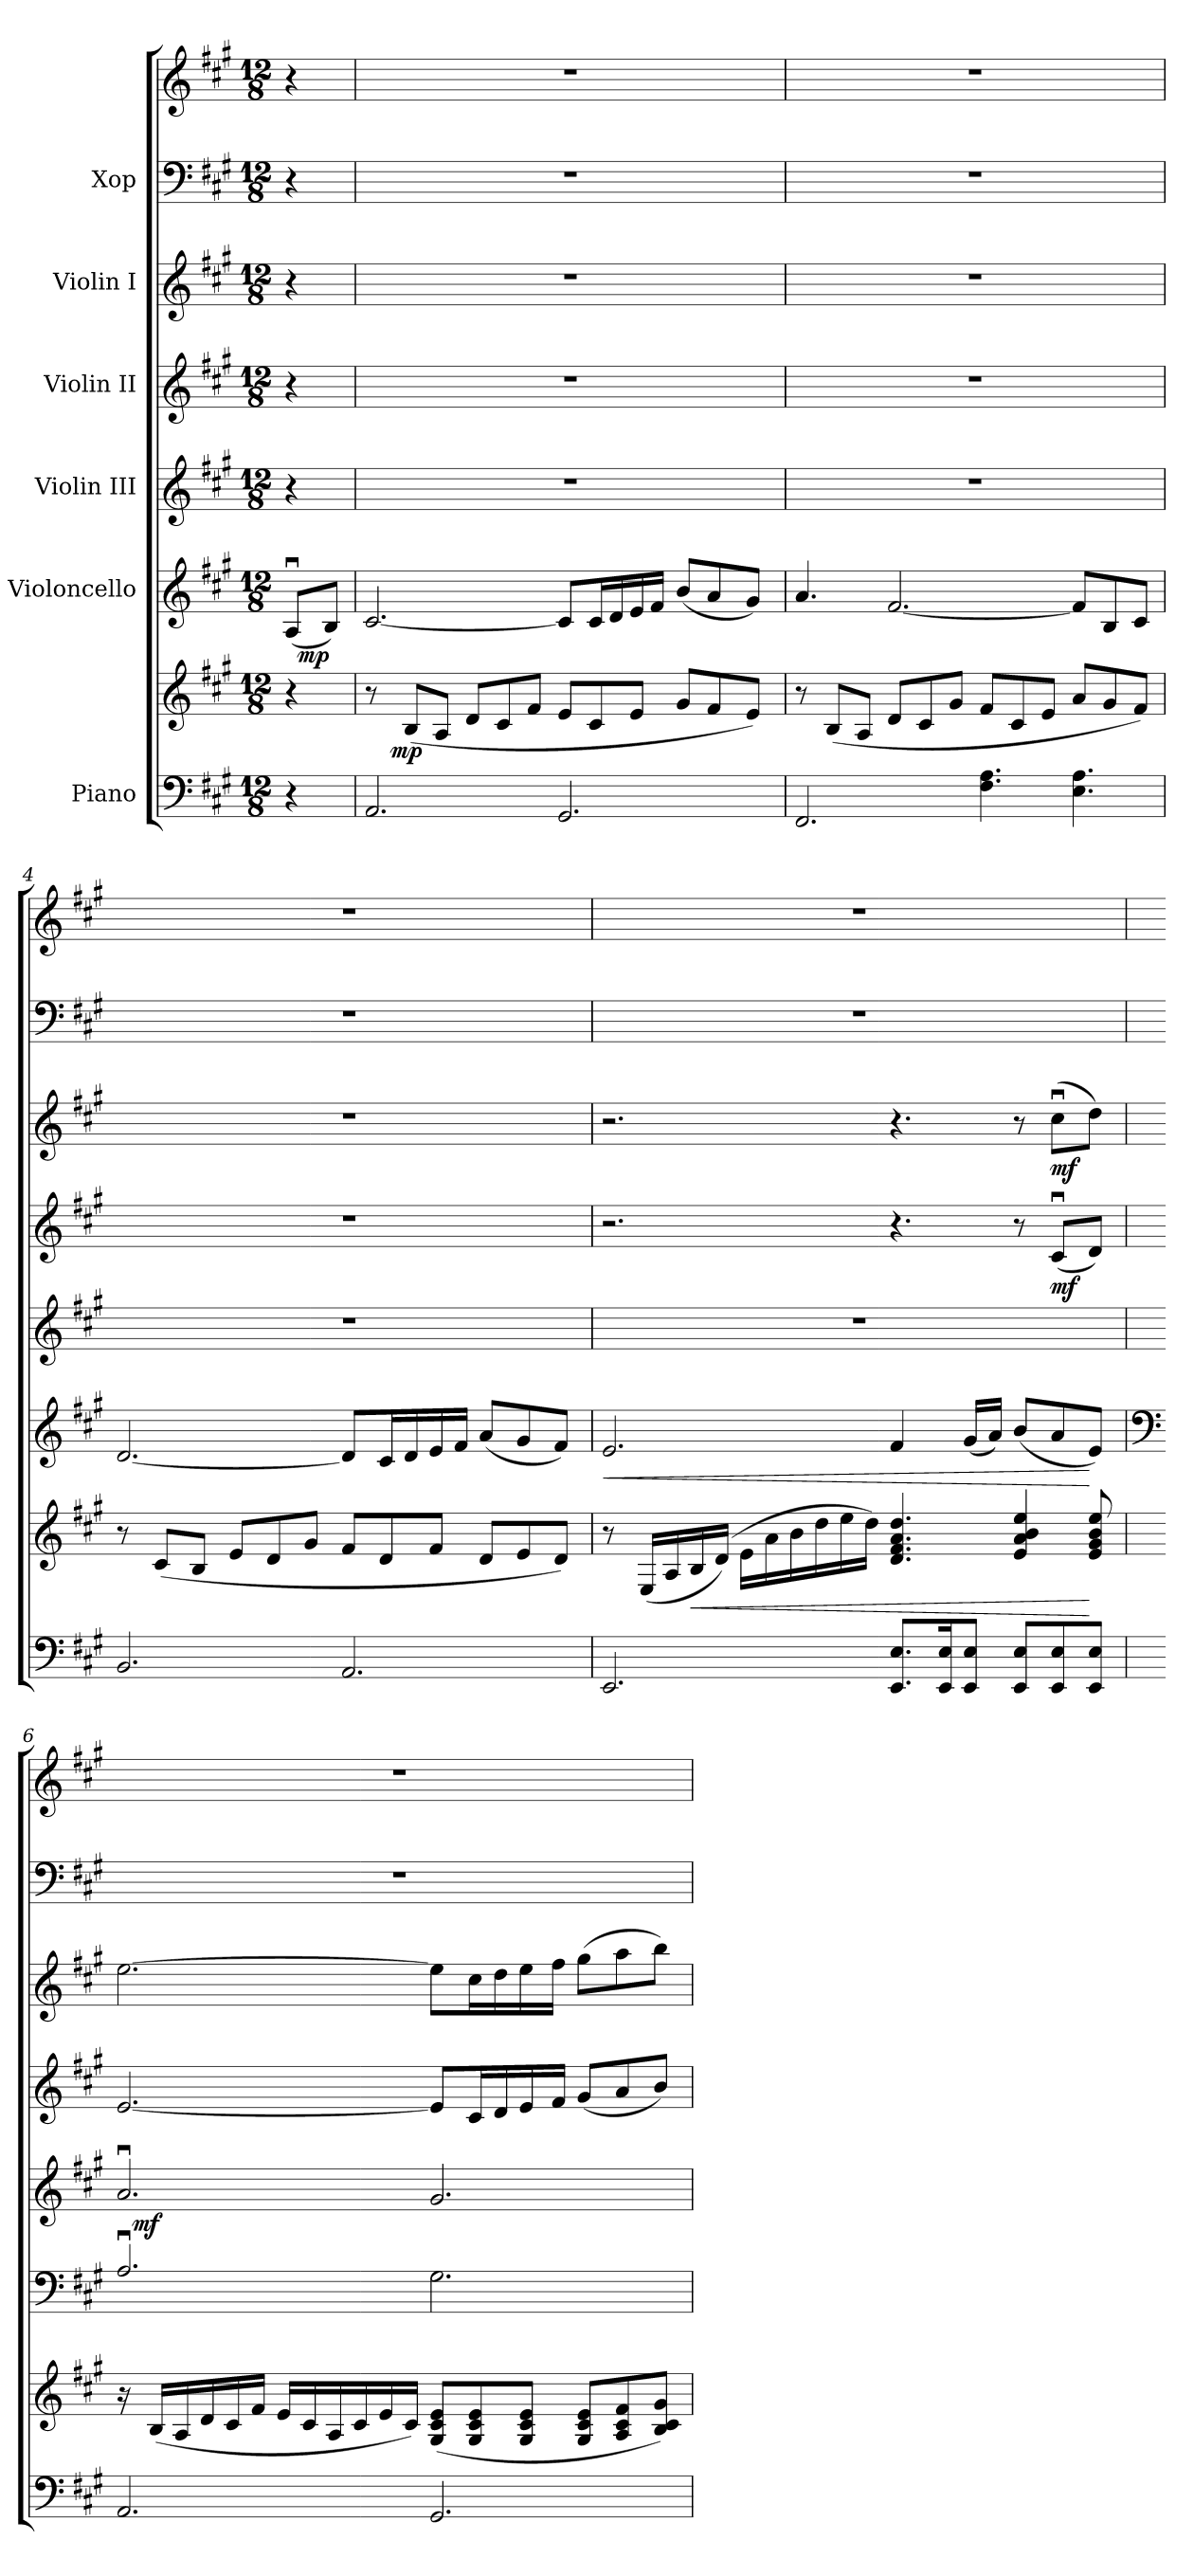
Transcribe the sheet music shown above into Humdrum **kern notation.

**kern	**kern	**dynam	**kern	**dynam	**kern	**dynam	**kern	**dynam	**kern	**dynam	**kern	**kern
*part6	*part6	*part6	*part5	*part5	*part4	*part4	*part3	*part3	*part2	*part2	*part1	*part1
*staff8	*staff7	*staff7/8	*staff6	*staff6	*staff5	*staff5	*staff4	*staff4	*staff3	*staff3	*staff2	*staff1
*I"Piano	*	*	*I"Violoncello	*	*I"Violin III	*	*I"Violin II	*	*I"Violin I	*	*I"Хор	*
!!LO:PB:g=z
*clefF4	*clefG2	*	*clefG2	*	*clefG2	*	*clefG2	*	*clefG2	*	*clefF4	*clefG2
*k[f#c#g#]	*k[f#c#g#]	*	*k[f#c#g#]	*	*k[f#c#g#]	*	*k[f#c#g#]	*	*k[f#c#g#]	*	*k[f#c#g#]	*k[f#c#g#]
*A:	*A:	*	*A:	*	*A:	*	*A:	*	*A:	*	*A:	*A:
*M12/8	*M12/8	*	*M12/8	*	*M12/8	*	*M12/8	*	*M12/8	*	*M12/8	*M12/8
=1	=1	=1	=1	=1	=1	=1	=1	=1	=1	=1	=1	=1
*	*	*	*^	*	*	*	*	*	*	*	*	*
4r	4r	.	(8Aui/L	32ryy	.	4r	.	4r	.	4r	.	4r	4r
.	.	.	.	8..ryy	mp	.	.	.	.	.	.	.	.
.	.	.	8Bi/J)	.	.	.	.	.	.	.	.	.	.
=2	=2	=2	=2	=2	=2	=2	=2	=2	=2	=2	=2	=2	=2
!	!	!	!	!	!	!LO:N:vis=1	!	!LO:N:vis=1	!	!LO:N:vis=1	!	!LO:N:vis=1	!LO:N:vis=1
*	*^	*	*v	*v	*	*	*	*	*	*	*	*	*
2.AAi/	8r	16.ryy	.	[2.c#i/	.	1.r	.	1.r	.	1.r	.	1.r	1.r
.	.	1ryy	mp	.	.	.	.	.	.	.	.	.	.
.	(8Bi/L	.	.	.	.	.	.	.	.	.	.	.	.
.	8Ai/J	.	.	.	.	.	.	.	.	.	.	.	.
.	8di/L	.	.	.	.	.	.	.	.	.	.	.	.
.	8c#i/	.	.	.	.	.	.	.	.	.	.	.	.
.	8f#i/J	.	.	.	.	.	.	.	.	.	.	.	.
2.GG#i/	8ei/L	.	.	8c#i/L]	.	.	.	.	.	.	.	.	.
.	8c#i/	.	.	16c#i/L	.	.	.	.	.	.	.	.	.
.	.	.	.	16di/	.	.	.	.	.	.	.	.	.
.	8ei/J	.	.	16ei/	.	.	.	.	.	.	.	.	.
.	.	.	.	16f#i/JJ	.	.	.	.	.	.	.	.	.
.	.	4ryy	.	.	.	.	.	.	.	.	.	.	.
.	8g#i/L	.	.	(8bi/L	.	.	.	.	.	.	.	.	.
.	8f#i/	.	.	8ai/	.	.	.	.	.	.	.	.	.
.	.	8ryy	.	.	.	.	.	.	.	.	.	.	.
.	8ei/J)	.	.	8g#i/J)	.	.	.	.	.	.	.	.	.
.	.	32ryy	.	.	.	.	.	.	.	.	.	.	.
=3	=3	=3	=3	=3	=3	=3	=3	=3	=3	=3	=3	=3	=3
!	!	!	!	!	!	!LO:N:vis=1	!	!LO:N:vis=1	!	!LO:N:vis=1	!	!LO:N:vis=1	!LO:N:vis=1
*	*v	*v	*	*	*	*	*	*	*	*	*	*	*
2.FF#i/	8r	.	4.ai/	.	1.r	.	1.r	.	1.r	.	1.r	1.r
.	(8Bi/L	.	.	.	.	.	.	.	.	.	.	.
.	8Ai/J	.	.	.	.	.	.	.	.	.	.	.
.	8di/L	.	[2.f#i/	.	.	.	.	.	.	.	.	.
.	8c#i/	.	.	.	.	.	.	.	.	.	.	.
.	8g#i/J	.	.	.	.	.	.	.	.	.	.	.
4.F#i\ 4.Ai	8f#i/L	.	.	.	.	.	.	.	.	.	.	.
.	8c#i/	.	.	.	.	.	.	.	.	.	.	.
.	8ei/J	.	.	.	.	.	.	.	.	.	.	.
4.Ei\ 4.Ai	8ai/L	.	8f#i/L]	.	.	.	.	.	.	.	.	.
.	8g#i/	.	8Bi/	.	.	.	.	.	.	.	.	.
.	8f#i/J)	.	8c#i/J	.	.	.	.	.	.	.	.	.
!!LO:PB:g=z
=4	=4	=4	=4	=4	=4	=4	=4	=4	=4	=4	=4	=4
!	!	!	!	!	!LO:N:vis=1	!	!LO:N:vis=1	!	!LO:N:vis=1	!	!LO:N:vis=1	!LO:N:vis=1
2.BBi/	8r	.	[2.di/	.	1.r	.	1.r	.	1.r	.	1.r	1.r
.	(8c#i/L	.	.	.	.	.	.	.	.	.	.	.
.	8Bi/J	.	.	.	.	.	.	.	.	.	.	.
.	8ei/L	.	.	.	.	.	.	.	.	.	.	.
.	8di/	.	.	.	.	.	.	.	.	.	.	.
.	8g#i/J	.	.	.	.	.	.	.	.	.	.	.
2.AAi/	8f#i/L	.	8di/L]	.	.	.	.	.	.	.	.	.
.	8di/	.	16c#i/L	.	.	.	.	.	.	.	.	.
.	.	.	16di/	.	.	.	.	.	.	.	.	.
.	8f#i/J	.	16ei/	.	.	.	.	.	.	.	.	.
.	.	.	16f#i/JJ	.	.	.	.	.	.	.	.	.
.	8di/L	.	(8ai/L	.	.	.	.	.	.	.	.	.
.	8ei/	.	8g#i/	.	.	.	.	.	.	.	.	.
.	8di/J)	.	8f#i/J)	.	.	.	.	.	.	.	.	.
=5	=5	=5	=5	=5	=5	=5	=5	=5	=5	=5	=5	=5
!	!	!	!	!LO:HP:b	!LO:N:vis=1	!	!	!	!	!	!LO:N:vis=1	!LO:N:vis=1
2.EEi/	8r	.	2.ei/	<	1.r	.	2.r	.	2.r	.	1.r	1.r
.	(16Ei/LL	.	.	.	.	.	.	.	.	.	.	.
.	16Ai/	.	.	.	.	.	.	.	.	.	.	.
!	!	!LO:HP:b	!	!	!	!	!	!	!	!	!	!
.	16Bi/	<	.	.	.	.	.	.	.	.	.	.
.	(16di/JJ)	.	.	.	.	.	.	.	.	.	.	.
.	16ei\LL	.	.	.	.	.	.	.	.	.	.	.
.	16ai\	.	.	.	.	.	.	.	.	.	.	.
.	16bi\	.	.	.	.	.	.	.	.	.	.	.
.	16ddi\	.	.	.	.	.	.	.	.	.	.	.
.	16eei\	.	.	.	.	.	.	.	.	.	.	.
.	16ddi\JJ)	.	.	.	.	.	.	.	.	.	.	.
8.EEi/ 8.EiL	4.di/ 4.f#i 4.ai 4.ddi	.	4f#i/	.	.	.	4.r	.	4.r	.	.	.
16EEi/ 16EiK	.	.	.	.	.	.	.	.	.	.	.	.
8EEi/ 8EiJ	.	.	(16g#i/LL	.	.	.	.	.	.	.	.	.
.	.	.	16ai/JJ)	.	.	.	.	.	.	.	.	.
8EEi/ 8EiL	4ei/ 4ai 4bi 4eei	.	(8bi/L	.	.	.	8r	.	8r	.	.	.
8EEi/ 8Ei	.	.	8ai/	.	.	.	(8c#ui/L	mf	(8cc#ui\L	mf	.	.
8EEi/ 8EiJ	8ei/ 8g#i 8bi 8eei	[	8ei/J)	[	.	.	8di/J)	.	8ddi\J)	.	.	.
!!LO:PB:g=z
=6	=6	=6	=6	=6	=6	=6	=6	=6	=6	=6	=6	=6
*	*	*	*clefF4	*	*	*	*	*	*	*	*	*
!	!	!	!	!	!	!	!	!	!	!	!LO:N:vis=1	!LO:N:vis=1
*	*	*	*	*	*^	*	*	*	*	*	*	*
2.AAi/	16r	.	2.Aui/	.	2.aui/	32ryy	.	[2.ei/	.	[2.eei\	.	1.r	1.r
.	.	.	.	.	.	1ryy	mf	.	.	.	.	.	.
.	(16Bi/LL	.	.	.	.	.	.	.	.	.	.	.	.
.	16Ai/	.	.	.	.	.	.	.	.	.	.	.	.
.	16di/	.	.	.	.	.	.	.	.	.	.	.	.
.	16c#i/	.	.	.	.	.	.	.	.	.	.	.	.
.	16f#i/JJ	.	.	.	.	.	.	.	.	.	.	.	.
.	16ei/LL	.	.	.	.	.	.	.	.	.	.	.	.
.	16c#i/	.	.	.	.	.	.	.	.	.	.	.	.
.	16Ai/	.	.	.	.	.	.	.	.	.	.	.	.
.	16c#i/	.	.	.	.	.	.	.	.	.	.	.	.
.	16ei/	.	.	.	.	.	.	.	.	.	.	.	.
.	16c#i/JJ)	.	.	.	.	.	.	.	.	.	.	.	.
2.GG#i/	(8G#i/ 8c#i 8eiL	.	2.G#i\	.	2.g#i/	.	.	8ei/L]	.	8eei\L]	.	.	.
.	8G#i/ 8c#i 8ei	.	.	.	.	.	.	16c#i/L	.	16cc#i\L	.	.	.
.	.	.	.	.	.	.	.	16di/	.	16ddi\	.	.	.
.	8G#i/ 8c#i 8eiJ	.	.	.	.	.	.	16ei/	.	16eei\	.	.	.
.	.	.	.	.	.	4...ryy	.	.	.	.	.	.	.
.	.	.	.	.	.	.	.	16f#i/JJ	.	16ff#i\JJ	.	.	.
.	8G#i/ 8c#i 8eiL	.	.	.	.	.	.	(8g#i/L	.	(8gg#i\L	.	.	.
.	8Ai/ 8c#i 8f#i	.	.	.	.	.	.	8ai/	.	8aai\	.	.	.
.	8Bi/ 8c#i 8g#iJ)	.	.	.	.	.	.	8bi/J)	.	8bbi\J)	.	.	.
*	*	*	*	*	*v	*v	*	*	*	*	*	*	*
=	=	=	=	=	=	=	=	=	=	=	=	=
*-	*-	*-	*-	*-	*-	*-	*-	*-	*-	*-	*-	*-
